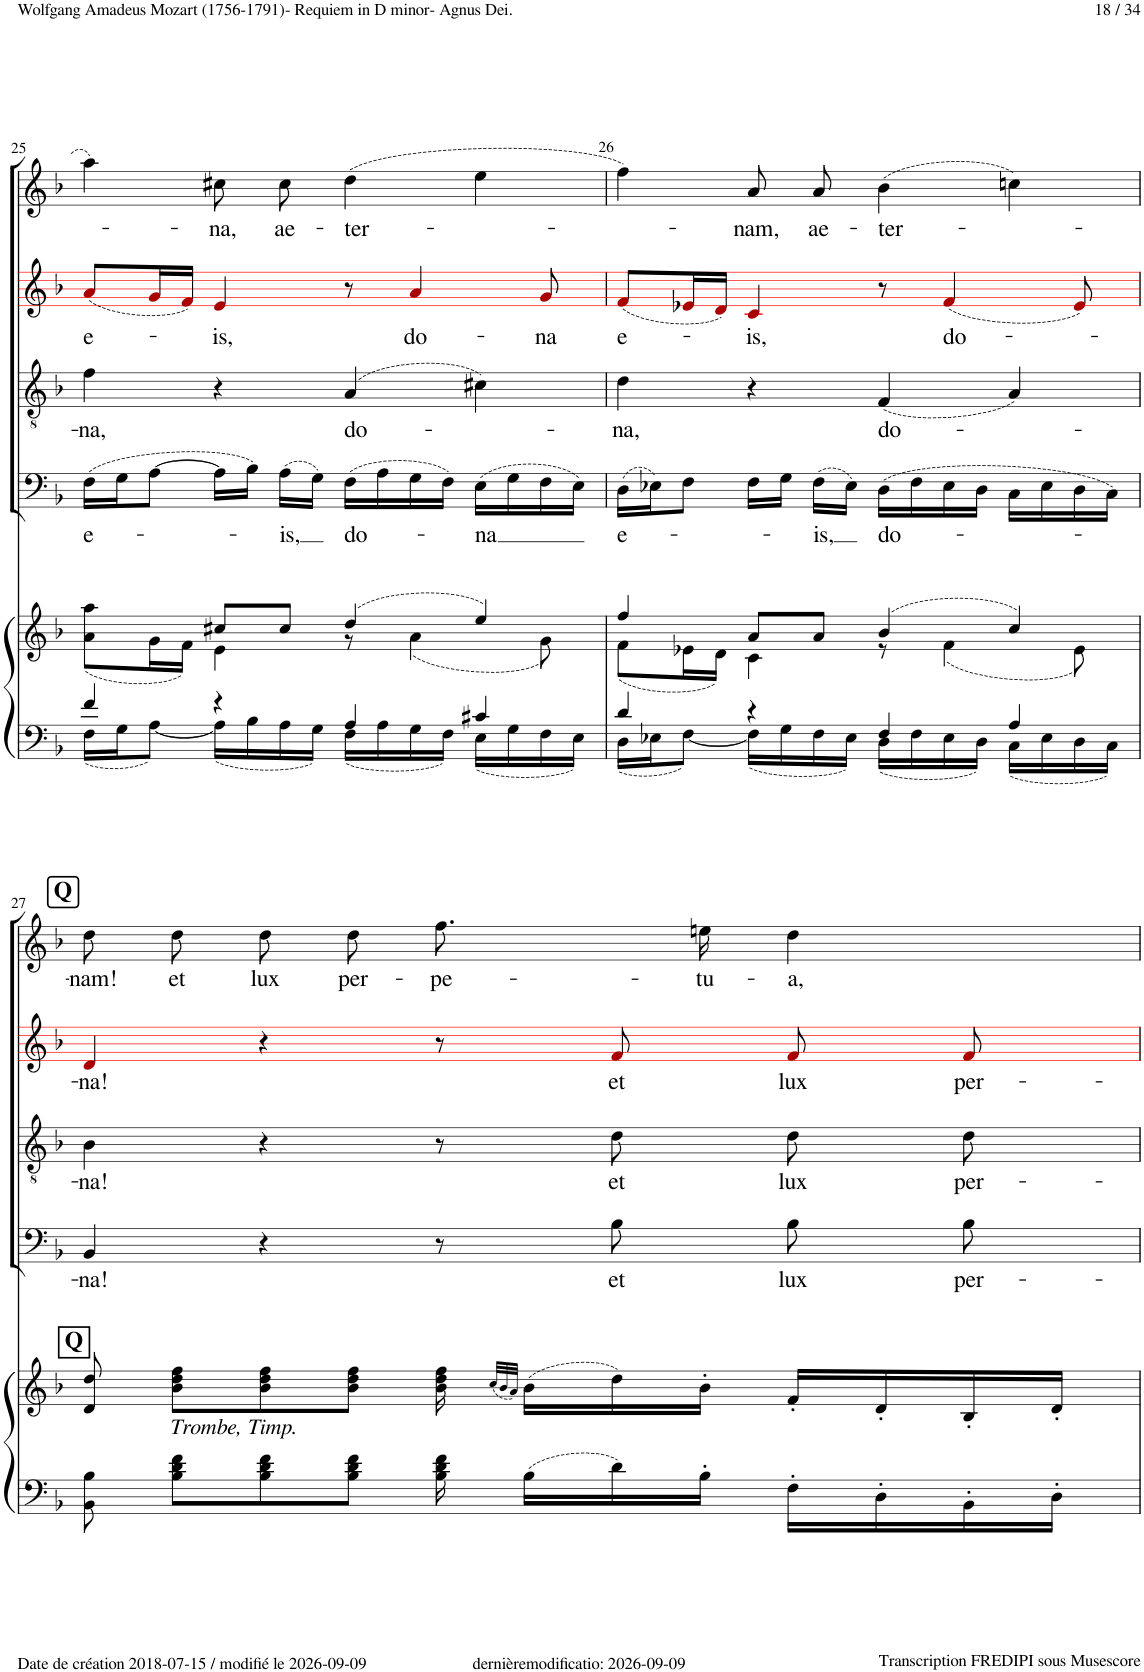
**kern	**kern	**kern	**text	**kern	**text	**kern	**text	**kern	**text
*part5	*part5	*part4	*part4	*part3	*part3	*part2	*part2	*part1	*part1
*staff6	*staff5	*staff4	*staff4	*staff3	*staff3	*staff2	*staff2	*staff1	*staff1
*I"Piano	*	*I"Bass	*	*I"Tenor	*	*I"Alto	*	*I"Soprano	*
*I'Pno	*	*	*	*	*	*	*	*	*
!!LO:PB:g=z
*clefF4	*clefG2	*clefF4	*	*clefGv2	*	*clefG2	*	*clefG2	*
*	*	*	*	*	*	*ITrd1c2	*	*	*
*k[b-]	*k[b-]	*k[b-]	*	*k[b-]	*	*k[b-]	*	*k[b-]	*
*M4/4	*M4/4	*M4/4	*	*M4/4	*	*M4/4	*	*M4/4	*
*met(c)	*met(c)	*met(c)	*	*met(c)	*	*met(c)	*	*met(c)	*
=25	=25	=25	=25	=25	=25	=25	=25	=25	=25
*^	*^	*	*	*	*	*	*	*	*
!	!	!	!	!	!LO:LY:b	!	!LO:LY:b	!	!LO:LY:b	!	!
4f/	16F\LL	4aa\	(8a\L	(16F!\LL	e-	4f!\	-na,	(8a!i/L	e-	4aa!\	.
.	16G\J	.	.	16G!\J	.	.	.	.	.	.	.
.	[8A\J	.	16g\L	[8A!\J	.	.	.	16g!i/L	.	.	.
.	.	.	16f\JJ)	.	.	.	.	16f!i/JJ)	.	.	.
!	!	!	!	!	!	!	!	!	!LO:LY:b	!	!LO:LY:b
4r	16A\LL]	8cc#X/L	4e\	16A!\LL]	.	4r	.	4e!i/	-is,	8cc#X!\L	-na,
.	16B-\	.	.	16B-!\JJ)	.	.	.	.	.	.	.
!	!	!	!	!	!LO:LY:b	!	!	!	!	!	!LO:LY:b
.	16A\	8cc#/J	.	(16A!\LL	-is,	.	.	.	.	8cc#!\J	ae-
.	16G\JJ	.	.	16G!\JJ)	.	.	.	.	.	.	.
!	!	!	!	!	!LO:LY:b	!	!LO:LY:b	!	!	!	!LO:LY:b
4A/	16F\LL	(4dd/	8r	(16F!\LL	do-	(4A!/	do-	8r	.	(4dd!\	-ter-
.	16A\	.	.	16A!\	.	.	.	.	.	.	.
!	!	!	!	!	!	!	!	!	!LO:LY:b	!	!
.	16G\	.	(4a\	16G!\	.	.	.	4a!i/	do-	.	.
.	16F\JJ	.	.	16F!\JJ)	.	.	.	.	.	.	.
!	!	!	!	!	!LO:LY:b	!	!	!	!	!	!
4c#X/	16E\LL	4ee/)	.	(16E!\LL	-na	4c#X!\)	.	.	.	4ee!\	.
.	16G\	.	.	16G!\	.	.	.	.	.	.	.
!	!	!	!	!	!	!	!	!	!LO:LY:b	!	!
.	16F\	.	8g\)	16F!\	.	.	.	8g!i/	-na	.	.
.	16E\JJ	.	.	16E!\JJ)	.	.	.	.	.	.	.
=26	=26	=26	=26	=26	=26	=26	=26	=26	=26	=26	=26
!	!	!	!	!	!LO:LY:b	!	!LO:LY:b	!	!LO:LY:b	!	!
4d/	16D\LL	4ff/	(8f\L	(16D!\LL	e-	4d!\	-na,	(8f!i/L	e-	4ff!\)	.
.	16E-X\J	.	.	16E-X!\J)	.	.	.	.	.	.	.
.	[8F\J	.	16e-X\L	8F!\J	.	.	.	16e-X!i/L	.	.	.
.	.	.	16d\JJ)	.	.	.	.	16d!i/JJ)	.	.	.
!	!	!	!	!	!	!	!	!	!LO:LY:b	!	!LO:LY:b
4r	16F\LL]	8a/L	4c\	16F!\LL	.	4r	.	4c!i/	-is,	8a!/L	-nam,
.	16G\	.	.	16G!\JJ	.	.	.	.	.	.	.
!	!	!	!	!	!LO:LY:b	!	!	!	!	!	!LO:LY:b
.	16F\	8a/J	.	(16F!\LL	-is,	.	.	.	.	8a!/J	ae-
.	16E-\JJ	.	.	16E-!\JJ)	.	.	.	.	.	.	.
!	!	!	!	!	!LO:LY:b	!	!LO:LY:b	!	!	!	!LO:LY:b
4F/	16D\LL	(4b-/	8r	(16D!\LL	do-	(4F!/	do-	8r	.	(4b-!\	-ter-
.	16F\	.	.	16F!\	.	.	.	.	.	.	.
!	!	!	!	!	!	!	!	!	!LO:LY:b	!	!
.	16E-\	.	(4f\	16E-!\	.	.	.	(4f!i/	do-	.	.
.	16D\JJ	.	.	16D!\JJ	.	.	.	.	.	.	.
4A/	16C\LL	4cc/)	.	16C!\LL	.	4A!/)	.	.	.	4ccn!\)	.
.	16E-\	.	.	16E-!\	.	.	.	.	.	.	.
.	16D\	.	8e-\)	16D!\	.	.	.	8e-!i/)	.	.	.
.	16C\JJ	.	.	16C!\JJ)	.	.	.	.	.	.	.
*	*	*v	*v	*	*	*	*	*	*	*	*
!!LO:LB:g=z
=27	=27	=27	=27	=27	=27	=27	=27	=27	=27	=27
!	!	!LO:TX:a:B:t=Q	!	!	!	!	!	!	!	!
!	!	!	!	!LO:LY:b	!	!LO:LY:b	!	!LO:LY:b	!	!LO:LY:b
*v	*v	*	*	*	*	*	*	*	*	*
8BB-\ 8B-\	8d/ 8dd/	4BB-!/	-na!	4B-!\	-na!	4d!i/	-na!	8dd!\L	-nam!
!	!LO:TX:b:i:t=Trombe, Timp.	!	!	!	!	!	!	!	!
!	!	!	!	!	!	!	!	!	!LO:LY:b
8B-\ 8d\ 8f\L	8b-\ 8dd\ 8ff\L	.	.	.	.	.	.	8dd!\J	et
!	!	!	!	!	!	!	!	!	!LO:LY:b
8B-\ 8d\ 8f\	8b-\ 8dd\ 8ff\	4r	.	4r	.	4r	.	8dd!\L	lux
!	!	!	!	!	!	!	!	!	!LO:LY:b
8B-\ 8d\ 8f\J	8b-\ 8dd\ 8ff\J	.	.	.	.	.	.	8dd!\J	per-
!	!	!	!	!	!	!	!	!	!LO:LY:b
16B-\ 16d\ 16f\	16b-\ 16dd\ 16ff\	8r	.	8r	.	8r	.	8.ff!\L	-pe-
.	(32qcc/LLL	.	.	.	.	.	.	.	.
.	32qb-/	.	.	.	.	.	.	.	.
.	32qa/JJJ)	.	.	.	.	.	.	.	.
16B-\LL	(16b-\LL	.	.	.	.	.	.	.	.
!	!	!	!LO:LY:b	!	!LO:LY:b	!	!LO:LY:b	!	!
16d\	16dd\)	8B-!\	et	8d!\	et	8f!i/	et	.	.
!	!	!	!	!	!	!	!	!	!LO:LY:b
16B-'\JJ	16b-'\JJ	.	.	.	.	.	.	16een!\Jk	-tu-
!	!	!	!LO:LY:b	!	!LO:LY:b	!	!LO:LY:b	!	!LO:LY:b
16F'\LL	16f'/LL	8B-!\	lux	8d!\L	lux	8f!i/	lux	4dd!\	-a,
16D'\	16d'/	.	.	.	.	.	.	.	.
!	!	!	!LO:LY:b	!	!LO:LY:b	!	!LO:LY:b	!	!
16BB-'\	16B-'/	8B-!\	per-	8d!\J	per-	8f!i/	per-	.	.
16D'\JJ	16d'/JJ	.	.	.	.	.	.	.	.
=	=	=	=	=	=	=	=	=	=
*-	*-	*-	*-	*-	*-	*-	*-	*-	*-
